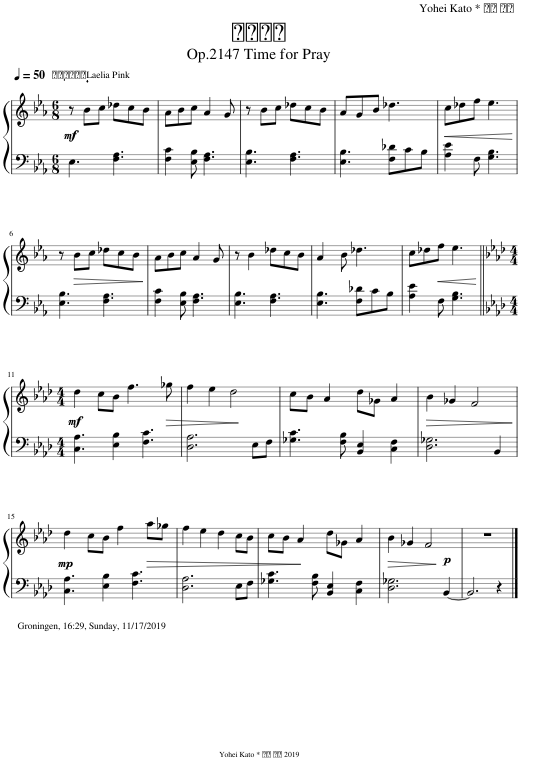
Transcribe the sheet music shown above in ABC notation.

X:1
%%score { 1 | 2 }
L:1/8
Q:1/4=50
M:6/8
I:linebreak $
K:Eb
V:1 treble
V:2 bass
V:1
!mf! z Bc _dcB | ABc A2 G | z Bc _dcB | AGB _d3 |!<(! c_df e3!<)! |$ %5
 z!>(! Bc _dcB!>)! | ABc A2 G | z B2 _dcB | A2 B _d3 | c_d!<(!f e3!<)! ||$ %10
[K:Ab][M:4/4]!mf! d2 cB f3!>(! _g!>)! | f2 e2 d4 | cB A2 d_G A2 |!>(! B2 _G2 F4!>)! |$!mp! d2 cB f2!>(! a_g!>)! | %15
 f2 e2 d2 cB | cB A2 d_G A2 |!>(! B2 _G2 F4!>)! | z8 |] %19
V:2
 E,3 [F,A,]3 | [F,C]2 [E,B,] [F,A,]3 | [E,B,]3 [F,A,]3 | [E,B,]3 [F,_D]CB, | [A,E]2 F, [G,B,]3 |$ %5
 [E,B,]3 [F,A,]3 | [F,C]2 [E,B,] [F,A,]3 | [E,B,]3 [F,A,]3 | [E,B,]3 [F,_D]CB, | [A,E]2 F, [G,B,]3 ||$ %10
[K:Ab][M:4/4] [C,A,]3 [E,B,]2 [F,C]3 | [D,A,]6 E,F, | [_G,C]3 [F,B,] [B,,E,]2 [C,F,]2 | [D,_G,]6 B,,2 |$ [C,A,]3 [E,B,]2 [F,C]3 | %15
 [D,A,]6 E,F, | [_G,C]3 [F,B,] [B,,E,]2 [C,F,]2 | [D,_G,]6!p! B,,2- | B,,6 z2 |] %19
